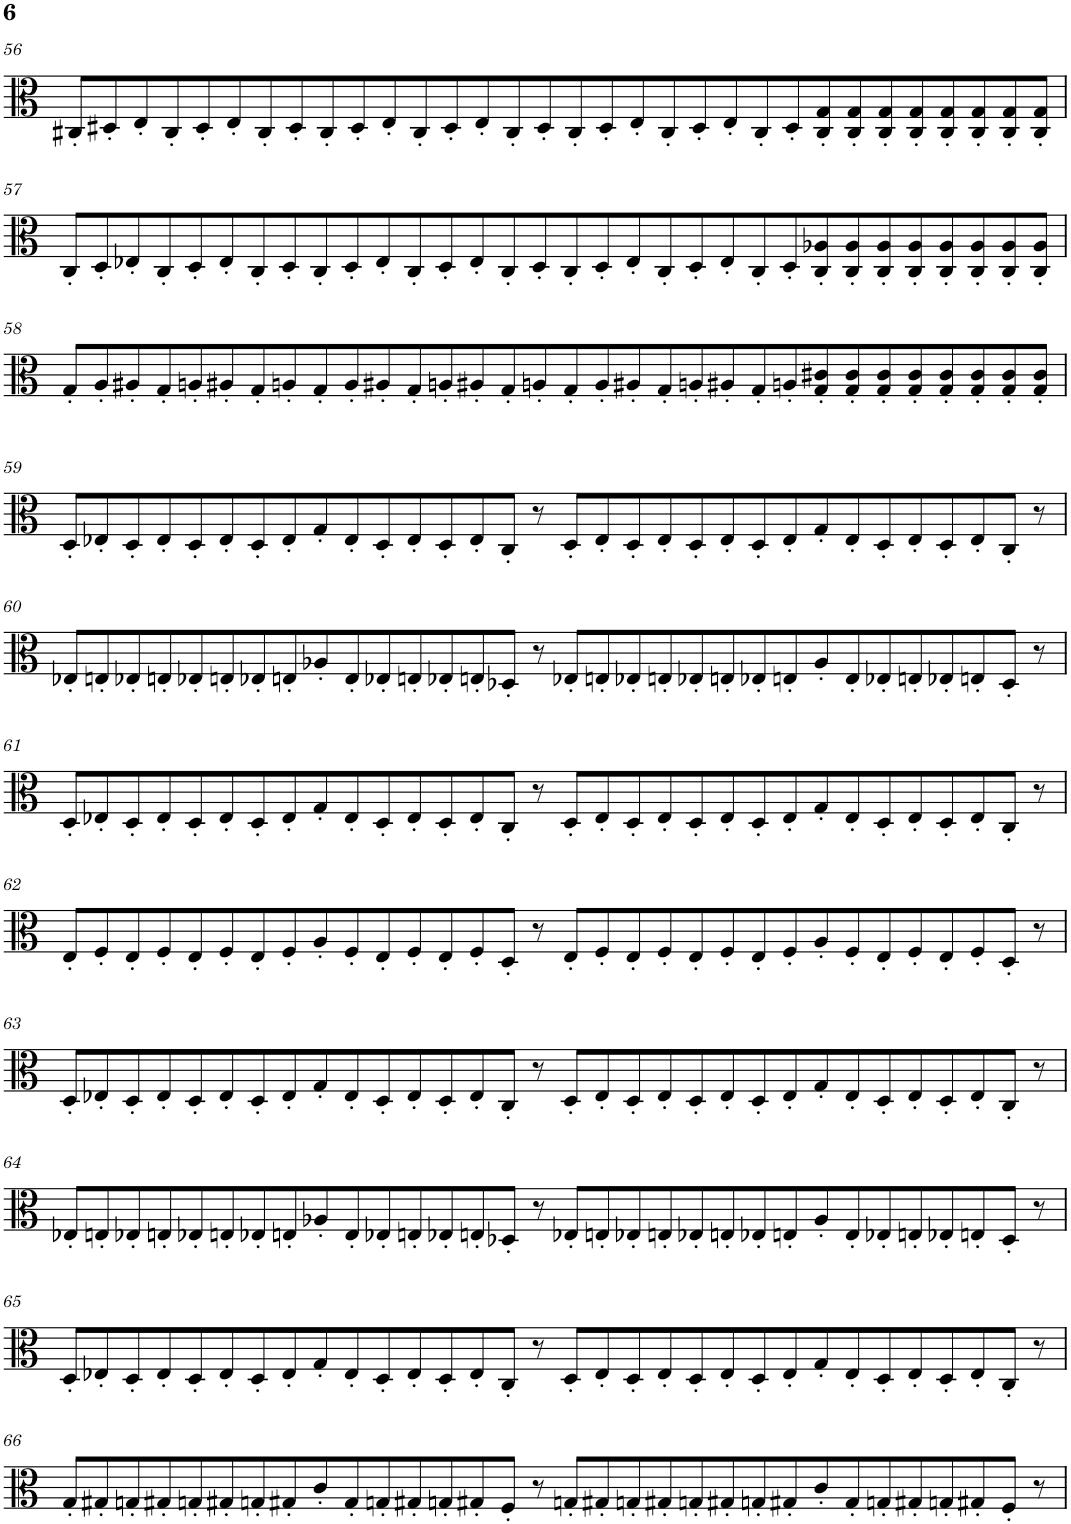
**kern
*part1
*staff1
*I"Viola
*I'Vla.
!!LO:PB:g=z
*clefC3
*k[]
*M16/4
=56
8C#X'/L
8D#X'/
8E'/
8C#'/
8D#'/
8E'/
8C#'/
8D#'/
8C#'/
8D#'/
8E'/
8C#'/
8D#'/
8E'/
8C#'/
8D#'/
8C#'/
8D#'/
8E'/
8C#'/
8D#'/
8E'/
8C#'/
8D#'/
8C#/' 8G/'
8C#/' 8G/'
8C#/' 8G/'
8C#/' 8G/'
8C#/' 8G/'
8C#/' 8G/'
8C#/' 8G/'
8C#/' 8G/'J
!!LO:LB:g=z
=57
8C'/L
8D'/
8E-X'/
8C'/
8D'/
8E-'/
8C'/
8D'/
8C'/
8D'/
8E-'/
8C'/
8D'/
8E-'/
8C'/
8D'/
8C'/
8D'/
8E-'/
8C'/
8D'/
8E-'/
8C'/
8D'/
8C/' 8A-X/'
8C/' 8A-/'
8C/' 8A-/'
8C/' 8A-/'
8C/' 8A-/'
8C/' 8A-/'
8C/' 8A-/'
8C/' 8A-/'J
!!LO:LB:g=z
=58
8G'/L
8A'/
8A#X'/
8G'/
8An'/
8A#X'/
8G'/
8An'/
8G'/
8A'/
8A#X'/
8G'/
8An'/
8A#X'/
8G'/
8An'/
8G'/
8A'/
8A#X'/
8G'/
8An'/
8A#X'/
8G'/
8An'/
8G/' 8c#X/'
8G/' 8c#/'
8G/' 8c#/'
8G/' 8c#/'
8G/' 8c#/'
8G/' 8c#/'
8G/' 8c#/'
8G/' 8c#/'J
!!LO:LB:g=z
=59
8D'/L
8E-X'/
8D'/
8E-'/
8D'/
8E-'/
8D'/
8E-'/
8G'/
8E-'/
8D'/
8E-'/
8D'/
8E-'/
8C'/J
8r
8D'/L
8E-'/
8D'/
8E-'/
8D'/
8E-'/
8D'/
8E-'/
8G'/
8E-'/
8D'/
8E-'/
8D'/
8E-'/
8C'/J
8r
!!LO:LB:g=z
=60
8E-X'/L
8En'/
8E-X'/
8En'/
8E-X'/
8En'/
8E-X'/
8En'/
8A-X'/
8E'/
8E-X'/
8En'/
8E-X'/
8En'/
8D-X'/J
8r
8E-X'/L
8En'/
8E-X'/
8En'/
8E-X'/
8En'/
8E-X'/
8En'/
8A-'/
8E'/
8E-X'/
8En'/
8E-X'/
8En'/
8D-'/J
8r
!!LO:LB:g=z
=61
8D'/L
8E-X'/
8D'/
8E-'/
8D'/
8E-'/
8D'/
8E-'/
8G'/
8E-'/
8D'/
8E-'/
8D'/
8E-'/
8C'/J
8r
8D'/L
8E-'/
8D'/
8E-'/
8D'/
8E-'/
8D'/
8E-'/
8G'/
8E-'/
8D'/
8E-'/
8D'/
8E-'/
8C'/J
8r
!!LO:LB:g=z
=62
8E'/L
8F'/
8E'/
8F'/
8E'/
8F'/
8E'/
8F'/
8A'/
8F'/
8E'/
8F'/
8E'/
8F'/
8D'/J
8r
8E'/L
8F'/
8E'/
8F'/
8E'/
8F'/
8E'/
8F'/
8A'/
8F'/
8E'/
8F'/
8E'/
8F'/
8D'/J
8r
!!LO:LB:g=z
=63
8D'/L
8E-X'/
8D'/
8E-'/
8D'/
8E-'/
8D'/
8E-'/
8G'/
8E-'/
8D'/
8E-'/
8D'/
8E-'/
8C'/J
8r
8D'/L
8E-'/
8D'/
8E-'/
8D'/
8E-'/
8D'/
8E-'/
8G'/
8E-'/
8D'/
8E-'/
8D'/
8E-'/
8C'/J
8r
!!LO:LB:g=z
=64
8E-X'/L
8En'/
8E-X'/
8En'/
8E-X'/
8En'/
8E-X'/
8En'/
8A-X'/
8E'/
8E-X'/
8En'/
8E-X'/
8En'/
8D-X'/J
8r
8E-X'/L
8En'/
8E-X'/
8En'/
8E-X'/
8En'/
8E-X'/
8En'/
8A-'/
8E'/
8E-X'/
8En'/
8E-X'/
8En'/
8D-'/J
8r
!!LO:LB:g=z
=65
8D'/L
8E-X'/
8D'/
8E-'/
8D'/
8E-'/
8D'/
8E-'/
8G'/
8E-'/
8D'/
8E-'/
8D'/
8E-'/
8C'/J
8r
8D'/L
8E-'/
8D'/
8E-'/
8D'/
8E-'/
8D'/
8E-'/
8G'/
8E-'/
8D'/
8E-'/
8D'/
8E-'/
8C'/J
8r
!!LO:LB:g=z
=66
8G'/L
8G#X'/
8Gn'/
8G#X'/
8Gn'/
8G#X'/
8Gn'/
8G#X'/
8c'/
8G#'/
8Gn'/
8G#X'/
8Gn'/
8G#X'/
8F'/J
8r
8Gn'/L
8G#X'/
8Gn'/
8G#X'/
8Gn'/
8G#X'/
8Gn'/
8G#X'/
8c'/
8G#'/
8Gn'/
8G#X'/
8Gn'/
8G#X'/
8F'/J
8r
=
*-
